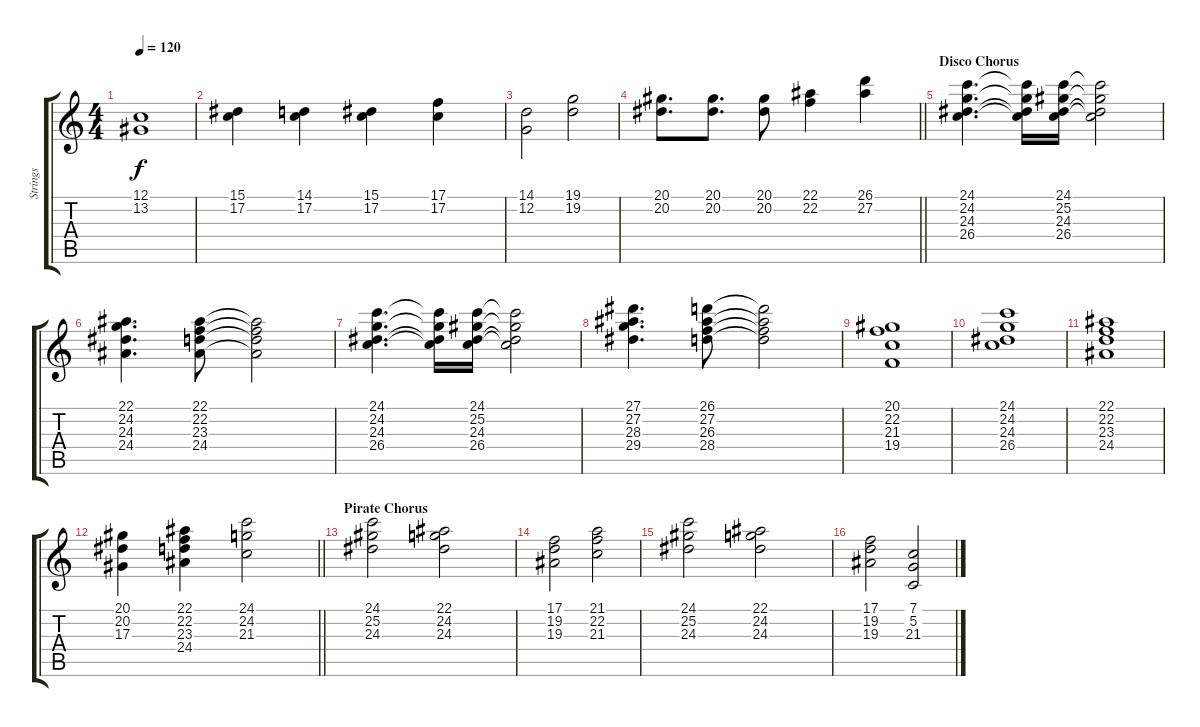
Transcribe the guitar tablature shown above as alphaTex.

\track ("Strings" "Strings") {instrument stringensemble1}
\staff {score tabs}
\tuning (C4 G3 Eb3 Bb2 F2 C2) {hide}
\ts (4 4)
\tempo 120
\clef g2
\ks c
(12.1 13.2).1{dy f} |
(15.1 17.2).4 (14.1 17.2).4 (15.1 17.2).4 (17.1 17.2).4 |
(14.1 12.2).2 (19.1 19.2).2 |
\barLineRight lightlight
(20.1 20.2).8{d} (20.1 20.2).8{d} (20.1 20.2).8 (22.1 22.2).4 (26.1 27.2).4 |
\section ("" "Disco Chorus")
(24.1 24.2 24.3 26.4).4{d} (24.1{t} 24.2{t} 24.3{t} 26.4{t}).16 (24.1 25.2 24.3 26.4).16 (24.1{t} 25.2{t} 24.3{t} 26.4{t}).2 |
(22.1 24.2 24.3 24.4).4{d} (22.1 22.2 23.3 24.4).8 (22.1{t} 22.2{t} 23.3{t} 24.4{t}).2 |
(24.1 24.2 24.3 26.4).4{d} (24.1{t} 24.2{t} 24.3{t} 26.4{t}).16 (24.1 25.2 24.3 26.4).16 (24.1{t} 25.2{t} 24.3{t} 26.4{t}).2 |
(27.1 27.2 28.3 29.4).4{d} (26.1 27.2 26.3 28.4).8 (26.1{t} 27.2{t} 26.3{t} 28.4{t}).2 |
(20.1 22.2 21.3 19.4).1 |
(24.1 24.2 24.3 26.4).1 |
(22.1 22.2 23.3 24.4).1 |
\barLineRight lightlight
(20.1 20.2 17.3).4 (22.1 22.2 23.3 24.4).4 (24.1 24.2 21.3).2 |
\section ("" "Pirate Chorus")
(24.1 25.2 24.3).2 (22.1 24.2 24.3).2 |
(17.1 19.2 19.3).2 (21.1 22.2 21.3).2 |
(24.1 25.2 24.3).2 (22.1 24.2 24.3).2 |
(17.1 19.2 19.3).2 (7.1 5.2 21.3).2
